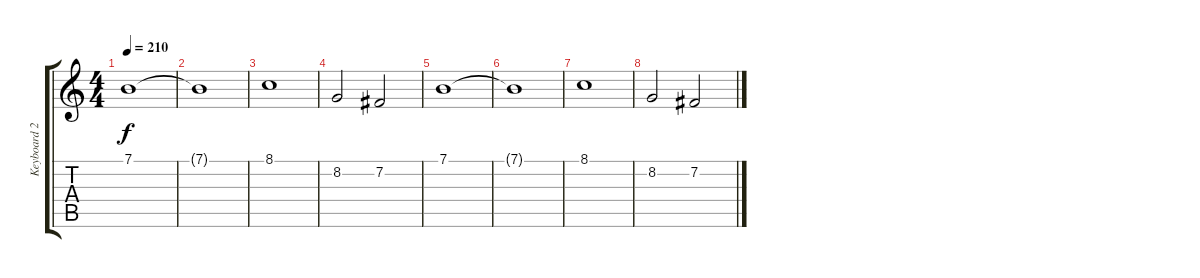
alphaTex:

\track ("Keyboard 2" "Keyboard 2") {instrument stringensemble1}
\staff {score tabs}
\tuning (E4 B3 G3 D3 A2 E2) {hide}
\ts (4 4)
\tempo 210
\clef g2
\ks c
7.1.1{dy f} |
7.1{t}.1 |
8.1.1 |
8.2.2 7.2.2 |
7.1.1 |
7.1{t}.1 |
8.1.1 |
8.2.2 7.2.2
